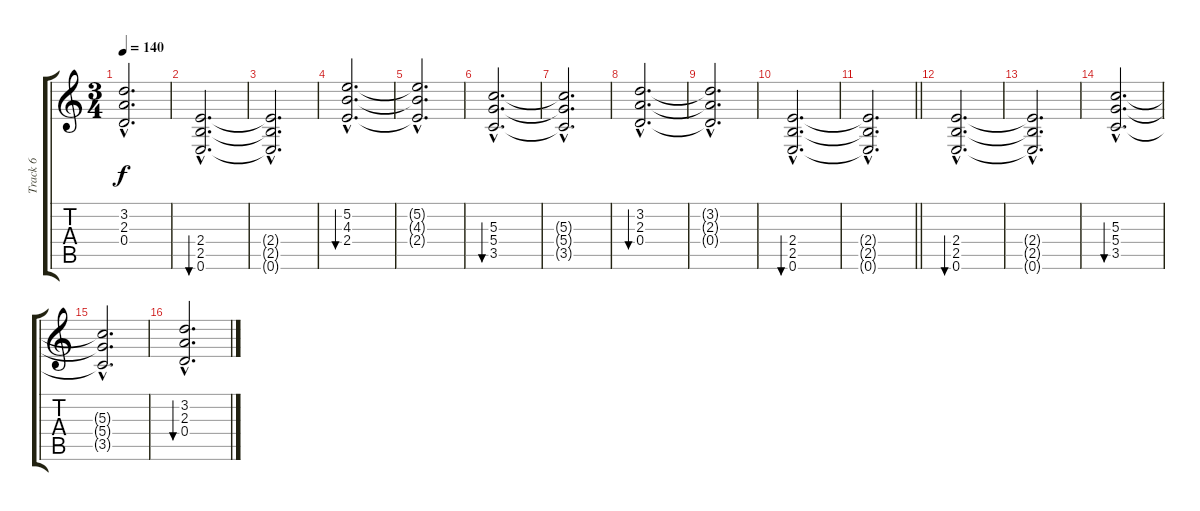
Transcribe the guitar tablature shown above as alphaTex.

\track ("Track 6" "Track 6") {instrument acousticguitarnylon}
\staff {score tabs}
\tuning (E4 B3 G3 D3 A2 E2) {hide}
\ts (3 4)
\tempo 140
\clef g2
\ks c
(3.2{hac t} 2.3{hac t} 0.4{hac t}).2{d dy f} |
(2.4{hac} 2.5{hac} 0.6{hac}).2{d bu 240} |
(2.4{hac t} 2.5{hac t} 0.6{hac t}).2{d} |
(5.2{hac} 4.3{hac} 2.4{hac}).2{d bu 240} |
(5.2{hac t} 4.3{hac t} 2.4{hac t}).2{d} |
(5.3{hac} 5.4{hac} 3.5{hac}).2{d bu 240} |
(5.3{hac t} 5.4{hac t} 3.5{hac t}).2{d} |
(3.2{hac} 2.3{hac} 0.4{hac}).2{d bu 240} |
(3.2{hac t} 2.3{hac t} 0.4{hac t}).2{d} |
(2.4{hac} 2.5{hac} 0.6{hac}).2{d bu 240} |
\barLineRight lightlight
(2.4{hac t} 2.5{hac t} 0.6{hac t}).2{d} |
(2.4{hac} 2.5{hac} 0.6{hac}).2{d bu 240} |
(2.4{hac t} 2.5{hac t} 0.6{hac t}).2{d} |
(5.3{hac} 5.4{hac} 3.5{hac}).2{d bu 240} |
(5.3{hac t} 5.4{hac t} 3.5{hac t}).2{d} |
(3.2{hac} 2.3{hac} 0.4{hac}).2{d bu 240}
